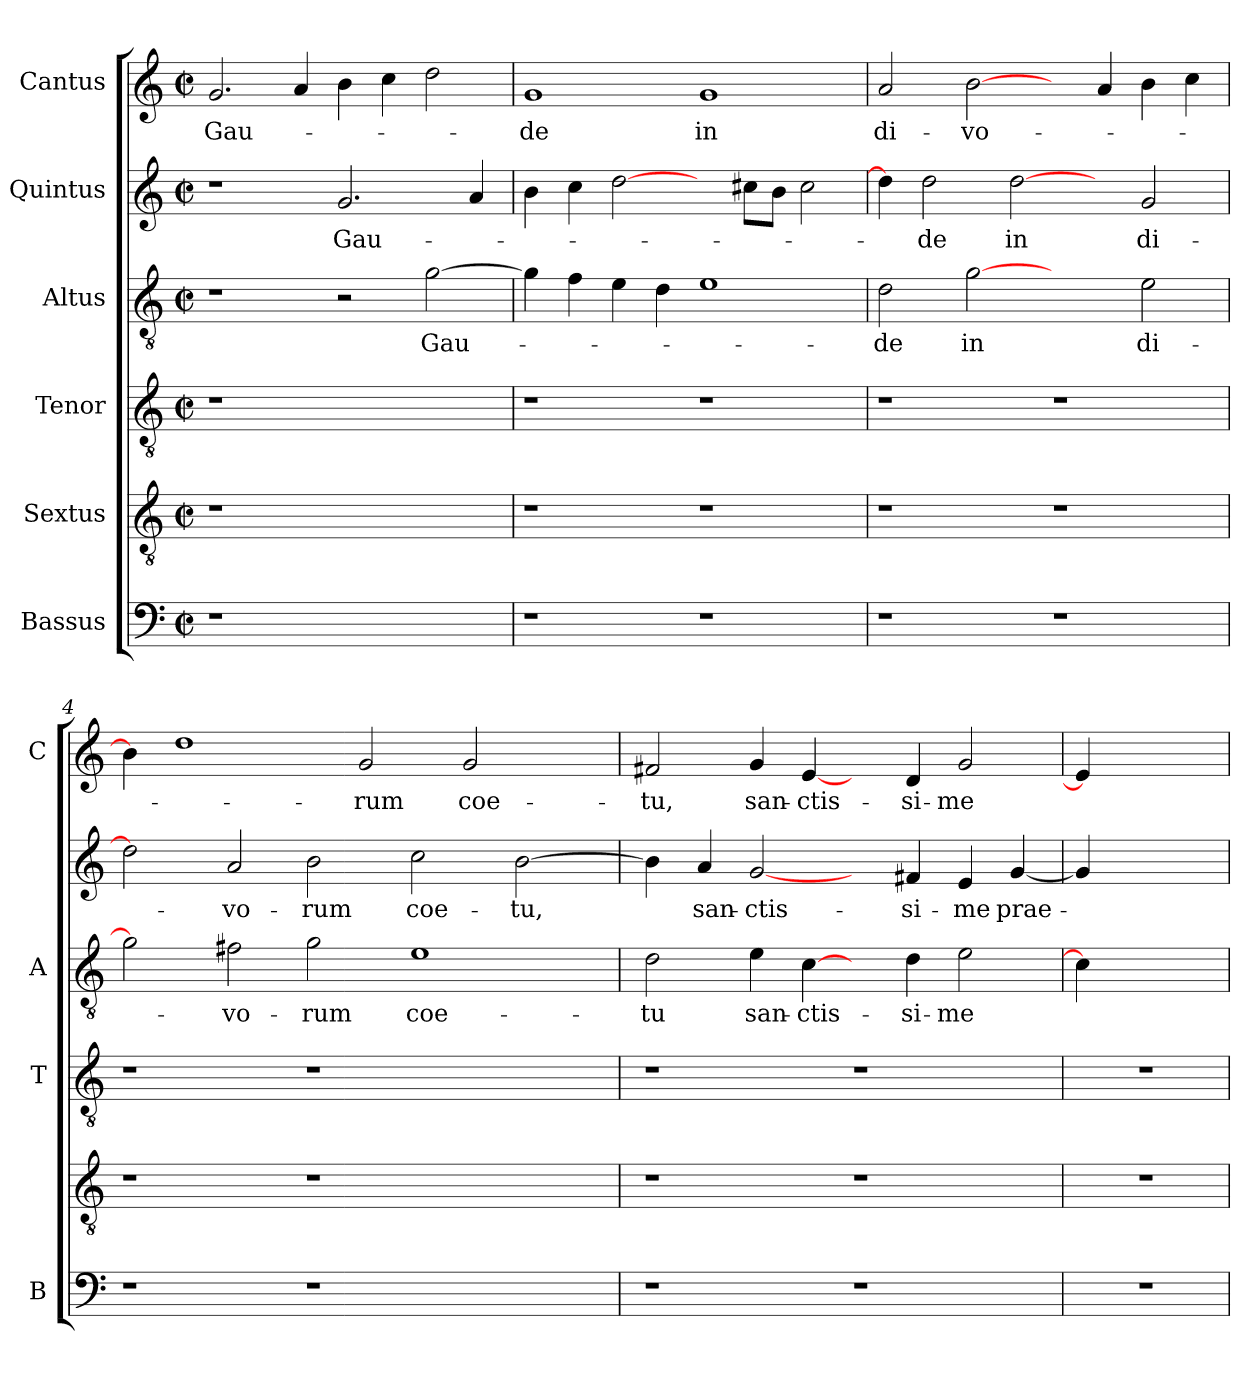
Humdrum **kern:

**kern	**kern	**kern	**kern	**text	**kern	**text	**kern	**text
*part6	*part5	*part4	*part3	*part3	*part2	*part2	*part1	*part1
*staff6	*staff5	*staff4	*staff3	*staff3	*staff2	*staff2	*staff1	*staff1
*I"Bassus	*I"Sextus	*I"Tenor	*I"Altus	*	*I"Quintus	*	*I"Cantus	*
*I'B	*	*I'T	*I'A	*	*	*	*I'C	*
*clefF4	*clefGv2	*clefGv2	*clefGv2	*	*clefG2	*	*clefG2	*
*k[]	*k[]	*k[]	*k[]	*	*k[]	*	*k[]	*
*C:	*C:	*C:	*C:	*	*C:	*	*C:	*
*M2/2	*M2/2	*M2/2	*M2/2	*	*M2/2	*	*M2/2	*
*met(c|)	*met(c|)	*met(c|)	*met(c|)	*	*met(c|)	*	*met(c|)	*
=1	=1	=1	=1	=1	=1	=1	=1	=1
1r	1r	1r	1r	.	1r	.	2.g/	Gau-
.	.	.	.	.	.	.	4a/	.
1ryy	1ryy	1ryy	2r	.	2.g/	Gau-	4b\	.
.	.	.	.	.	.	.	4cc\	.
.	.	.	[2g\	Gau-	.	.	2dd\	.
.	.	.	.	.	4a/	.	.	.
=2	=2	=2	=2	=2	=2	=2	=2	=2
1r	1r	1r	4g\]	.	4b\	.	1g	-de
.	.	.	4f\	.	4cc\	.	.	.
.	.	.	4e\	.	[2dd\	.	.	.
.	.	.	4d\	.	.	.	.	.
1r	1r	1r	1e	.	4ryy	.	1g	in
.	.	.	.	.	8cc#X\L	.	.	.
.	.	.	.	.	8b\J	.	.	.
.	.	.	.	.	2cc#\	.	.	.
=3	=3	=3	=3	=3	=3	=3	=3	=3
1r	1r	1r	2d\	-de	4dd\]	.	2a/	di-
.	.	.	.	.	2dd\	-de	.	.
.	.	.	[2g	in	.	.	[2b\	-vo-
.	.	.	.	.	[2dd	in	.	.
1r	1r	1r	2ryy	.	.	.	4ryy	.
.	.	.	.	.	4ryy	.	4a/	.
.	.	.	2e\	di-	2g/	di-	4b\	.
.	.	.	.	.	.	.	4cc\	.
!!LO:LB:g=z
=4	=4	=4	=4	=4	=4	=4	=4	=4
1r	1r	1r	2g]	.	2dd]	.	4b\]	.
.	.	.	.	.	.	.	1dd	.
.	.	.	2f#X\	-vo-	2a/	-vo-	.	.
1r	1r	1r	2g\	-rum	2b\	-rum	.	.
.	.	.	.	.	.	.	2g/	-rum
.	.	.	1e	coe-	2cc\	coe-	.	.
.	.	.	.	.	.	.	2g/	coe-
2ryy	2ryy	2ryy	.	.	[2b\	-tu,	.	.
.	.	.	.	.	.	.	4ryy	.
=5	=5	=5	=5	=5	=5	=5	=5	=5
1r	1r	1r	2d\	-tu	4b\]	.	2f#X/	-tu,
.	.	.	.	.	4a/	san-	.	.
.	.	.	4e\	san-	[2g/	-ctis-	4g/	san-
.	.	.	[4c\	-ctis-	.	.	[4e/	-ctis-
1r	1r	1r	4ryy	.	4ryy	.	4ryy	.
.	.	.	4d\	-si-	4f#X/	-si-	4d/	-si-
.	.	.	2e\	-me	4e/	-me	2g/	-me
.	.	.	.	.	[4g/	prae-	.	.
=6	=6	=6	=6	=6	=6	=6	=6	=6
1r	1r	1r	4c\]	.	4g/]	.	4e/]	.
.	.	.	2.ryy	.	2.ryy	.	2.ryy	.
=	=	=	=	=	=	=	=	=
*-	*-	*-	*-	*-	*-	*-	*-	*-
